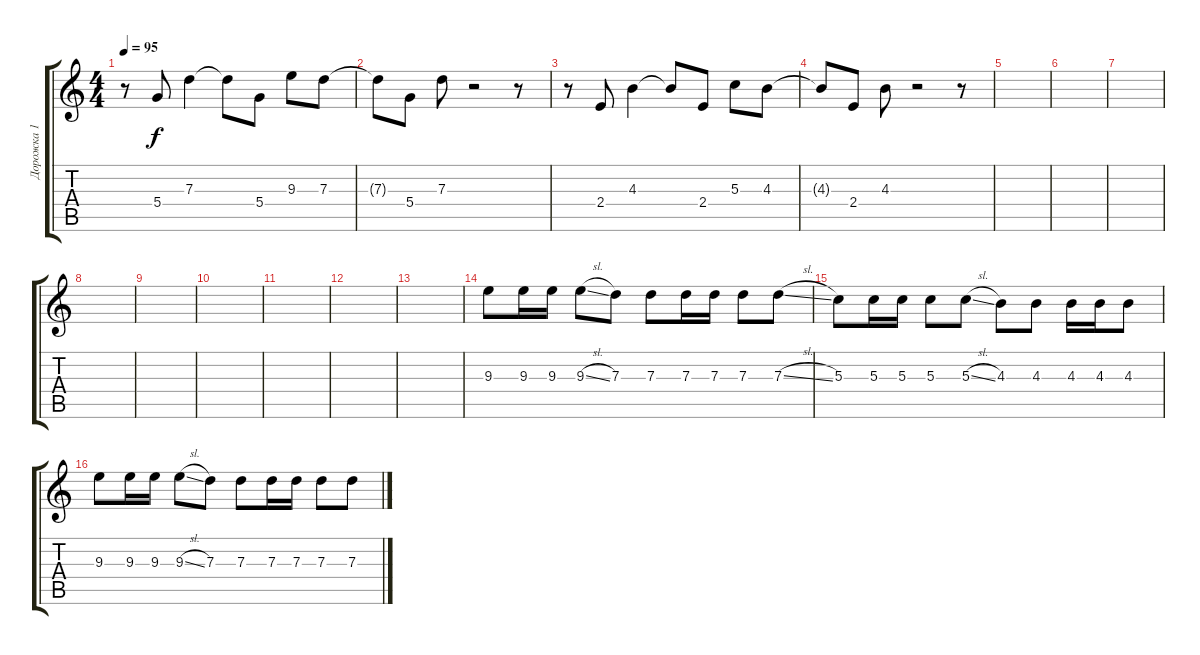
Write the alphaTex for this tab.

\track ("Дорожка 1" "Дорожка 1") {instrument overdrivenguitar}
\staff {score tabs}
\tuning (E4 B3 G3 D3 A2 E2) {hide}
\ts (4 4)
\tempo 95
\clef g2
\ks c
r.8{dy f instrument acousticguitarsteel} 5.4.8 7.3.4 7.3{t}.8 5.4.8 9.3.8 7.3.8 |
7.3{t}.8 5.4.8 7.3.8 r.2 r.8 |
r.8{instrument acousticguitarsteel} 2.4.8 4.3.4 4.3{t}.8 2.4.8 5.3.8 4.3.8 |
4.3{t}.8 2.4.8 4.3.8 r.2 r.8 |
|
|
|
|
|
|
|
|
|
9.3.8{instrument overdrivenguitar} 9.3.16 9.3.16 9.3{sl}.8 7.3.8 7.3.8 7.3.16 7.3.16 7.3.8 7.3{sl}.8 |
5.3.8 5.3.16 5.3.16 5.3.8 5.3{sl}.8 4.3.8 4.3.8 4.3.16 4.3.16 4.3.8 |
9.3.8 9.3.16 9.3.16 9.3{sl}.8 7.3.8 7.3.8 7.3.16 7.3.16 7.3.8 7.3{sl}.8
